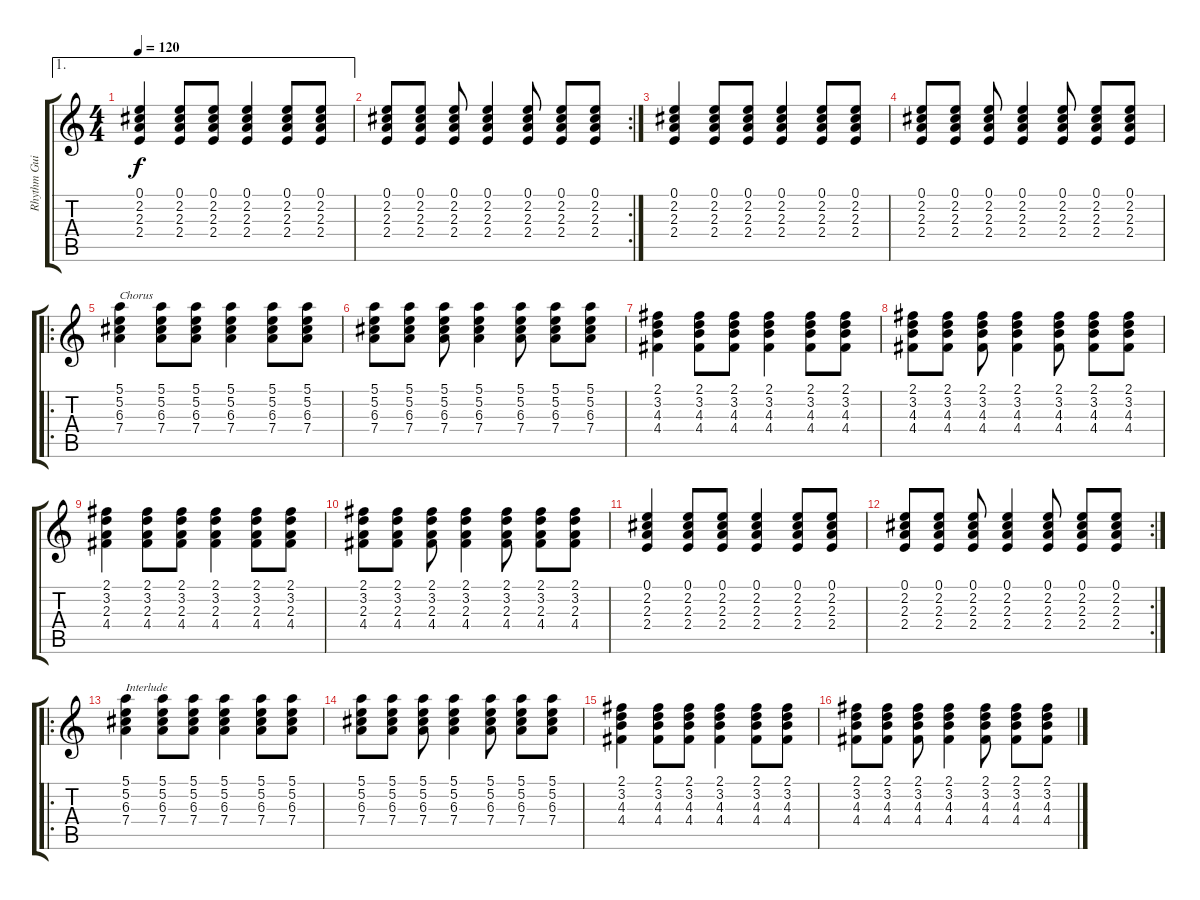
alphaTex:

\track ("Rhythm Guitar" "Rhythm Gui") {instrument acousticguitarsteel}
\staff {score tabs}
\tuning (E4 B3 G3 D3 A2 E2) {hide}
\ae 1
\ts (4 4)
\tempo 120
\clef g2
\ks c
(0.1 2.2 2.3 2.4).4{dy f} (0.1 2.2 2.3 2.4).8 (0.1 2.2 2.3 2.4).8 (0.1 2.2 2.3 2.4).4 (0.1 2.2 2.3 2.4).8 (0.1 2.2 2.3 2.4).8 |
\rc 2
(0.1 2.2 2.3 2.4).8 (0.1 2.2 2.3 2.4).8 (0.1 2.2 2.3 2.4).8 (0.1 2.2 2.3 2.4).4 (0.1 2.2 2.3 2.4).8 (0.1 2.2 2.3 2.4).8 (0.1 2.2 2.3 2.4).8 |
(0.1 2.2 2.3 2.4).4 (0.1 2.2 2.3 2.4).8 (0.1 2.2 2.3 2.4).8 (0.1 2.2 2.3 2.4).4 (0.1 2.2 2.3 2.4).8 (0.1 2.2 2.3 2.4).8 |
(0.1 2.2 2.3 2.4).8 (0.1 2.2 2.3 2.4).8 (0.1 2.2 2.3 2.4).8 (0.1 2.2 2.3 2.4).4 (0.1 2.2 2.3 2.4).8 (0.1 2.2 2.3 2.4).8 (0.1 2.2 2.3 2.4).8 |
\ro
(5.1 5.2 6.3 7.4).4{txt "Chorus"} (5.1 5.2 6.3 7.4).8 (5.1 5.2 6.3 7.4).8 (5.1 5.2 6.3 7.4).4 (5.1 5.2 6.3 7.4).8 (5.1 5.2 6.3 7.4).8 |
(5.1 5.2 6.3 7.4).8 (5.1 5.2 6.3 7.4).8 (5.1 5.2 6.3 7.4).8 (5.1 5.2 6.3 7.4).4 (5.1 5.2 6.3 7.4).8 (5.1 5.2 6.3 7.4).8 (5.1 5.2 6.3 7.4).8 |
(2.1 3.2 4.3 4.4).4 (2.1 3.2 4.3 4.4).8 (2.1 3.2 4.3 4.4).8 (2.1 3.2 4.3 4.4).4 (2.1 3.2 4.3 4.4).8 (2.1 3.2 4.3 4.4).8 |
(2.1 3.2 4.3 4.4).8 (2.1 3.2 4.3 4.4).8 (2.1 3.2 4.3 4.4).8 (2.1 3.2 4.3 4.4).4 (2.1 3.2 4.3 4.4).8 (2.1 3.2 4.3 4.4).8 (2.1 3.2 4.3 4.4).8 |
(2.1 3.2 2.3 4.4).4 (2.1 3.2 2.3 4.4).8 (2.1 3.2 2.3 4.4).8 (2.1 3.2 2.3 4.4).4 (2.1 3.2 2.3 4.4).8 (2.1 3.2 2.3 4.4).8 |
(2.1 3.2 2.3 4.4).8 (2.1 3.2 2.3 4.4).8 (2.1 3.2 2.3 4.4).8 (2.1 3.2 2.3 4.4).4 (2.1 3.2 2.3 4.4).8 (2.1 3.2 2.3 4.4).8 (2.1 3.2 2.3 4.4).8 |
(0.1 2.2 2.3 2.4).4 (0.1 2.2 2.3 2.4).8 (0.1 2.2 2.3 2.4).8 (0.1 2.2 2.3 2.4).4 (0.1 2.2 2.3 2.4).8 (0.1 2.2 2.3 2.4).8 |
\rc 2
(0.1 2.2 2.3 2.4).8 (0.1 2.2 2.3 2.4).8 (0.1 2.2 2.3 2.4).8 (0.1 2.2 2.3 2.4).4 (0.1 2.2 2.3 2.4).8 (0.1 2.2 2.3 2.4).8 (0.1 2.2 2.3 2.4).8 |
\ro
(5.1 5.2 6.3 7.4).4{txt "Interlude"} (5.1 5.2 6.3 7.4).8 (5.1 5.2 6.3 7.4).8 (5.1 5.2 6.3 7.4).4 (5.1 5.2 6.3 7.4).8 (5.1 5.2 6.3 7.4).8 |
(5.1 5.2 6.3 7.4).8 (5.1 5.2 6.3 7.4).8 (5.1 5.2 6.3 7.4).8 (5.1 5.2 6.3 7.4).4 (5.1 5.2 6.3 7.4).8 (5.1 5.2 6.3 7.4).8 (5.1 5.2 6.3 7.4).8 |
(2.1 3.2 4.3 4.4).4 (2.1 3.2 4.3 4.4).8 (2.1 3.2 4.3 4.4).8 (2.1 3.2 4.3 4.4).4 (2.1 3.2 4.3 4.4).8 (2.1 3.2 4.3 4.4).8 |
(2.1 3.2 4.3 4.4).8 (2.1 3.2 4.3 4.4).8 (2.1 3.2 4.3 4.4).8 (2.1 3.2 4.3 4.4).4 (2.1 3.2 4.3 4.4).8 (2.1 3.2 4.3 4.4).8 (2.1 3.2 4.3 4.4).8
